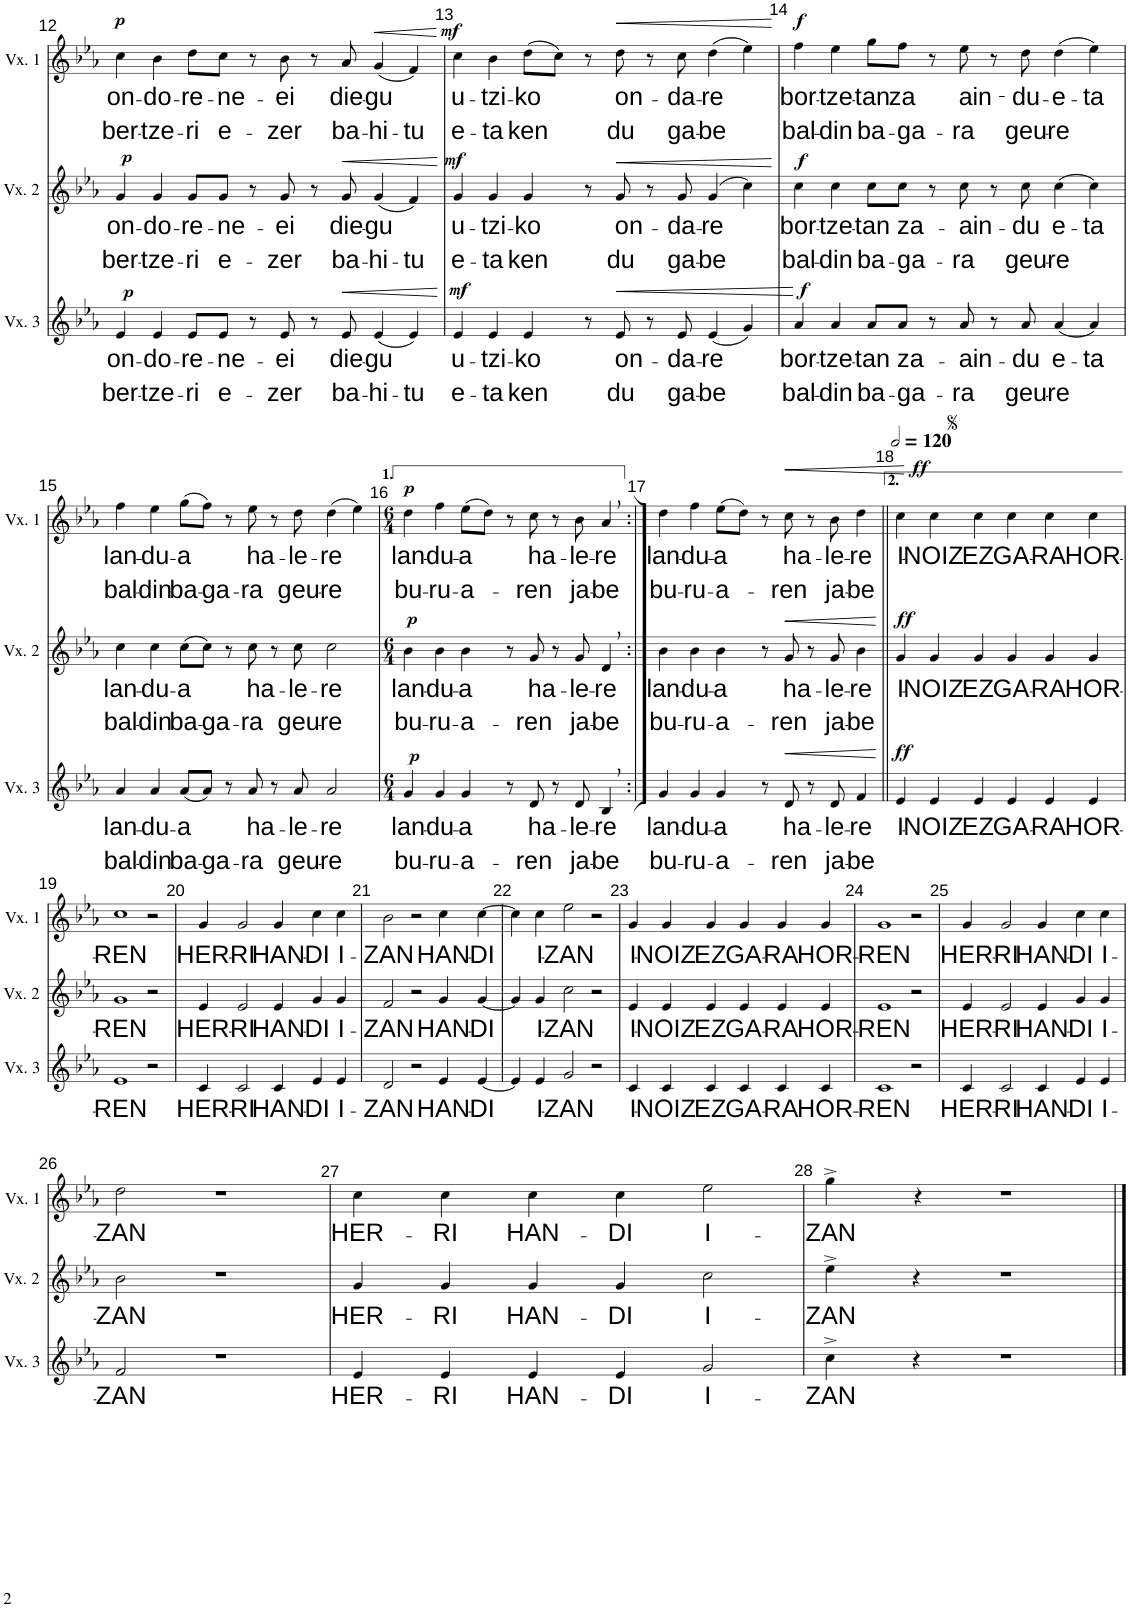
**kern	**text	**text	**text	**dynam	**kern	**text	**text	**text	**dynam	**kern	**text	**text	**text	**dynam
*part3	*part3	*part3	*part3	*part3	*part2	*part2	*part2	*part2	*part2	*part1	*part1	*part1	*part1	*part1
*staff3	*staff3	*staff3	*staff3	*staff3	*staff2	*staff2	*staff2	*staff2	*staff2	*staff1	*staff1	*staff1	*staff1	*staff1
*I"Voix 3	*	*	*	*	*I"Voix 2	*	*	*	*	*I"Voix 1	*	*	*	*
*I'Vx. 3	*	*	*	*	*I'Vx. 2	*	*	*	*	*I'Vx. 1	*	*	*	*
!!LO:PB:g=z
*clefG2	*	*	*	*	*clefG2	*	*	*	*	*clefG2	*	*	*	*
*k[b-e-a-]	*	*	*	*	*k[b-e-a-]	*	*	*	*	*k[b-e-a-]	*	*	*	*
*M7/4	*	*	*	*	*M7/4	*	*	*	*	*M7/4	*	*	*	*
=12	=12	=12	=12	=12	=12	=12	=12	=12	=12	=12	=12	=12	=12	=12
!	!LO:LY:b	!	!LO:LY:b	!LO:DY:a	!	!LO:LY:b	!	!LO:LY:b	!LO:DY:a	!	!LO:LY:b	!	!LO:LY:b	!LO:DY:a
4e-/	on-	.	ber-	p	4g/	on-	.	ber-	p	4cc\	on-	.	ber-	p
!	!LO:LY:b	!	!LO:LY:b	!	!	!LO:LY:b	!	!LO:LY:b	!	!	!LO:LY:b	!	!LO:LY:b	!
4e-/	-do-	.	-tze-	.	4g/	-do-	.	-tze-	.	4b-\	-do-	.	-tze-	.
!	!LO:LY:b	!	!LO:LY:b	!	!	!LO:LY:b	!	!LO:LY:b	!	!	!LO:LY:b	!	!LO:LY:b	!
8e-/L	-re-	.	-ri	.	8g/L	-re-	.	-ri	.	8dd\L	-re-	.	-ri	.
!	!LO:LY:b	!	!LO:LY:b	!	!	!LO:LY:b	!	!LO:LY:b	!	!	!LO:LY:b	!	!LO:LY:b	!
8e-/J	-ne-	.	e-	.	8g/J	-ne-	.	e-	.	8cc\J	-ne-	.	e-	.
8r	.	.	.	.	8r	.	.	.	.	8r	.	.	.	.
!	!LO:LY:b	!	!LO:LY:b	!	!	!LO:LY:b	!	!LO:LY:b	!	!	!LO:LY:b	!	!LO:LY:b	!
8e-/	-ei	.	-zer	.	8g/	-ei	.	-zer	.	8b-\	-ei	.	-zer	.
8r	.	.	.	.	8r	.	.	.	.	8r	.	.	.	.
!	!LO:LY:b	!	!LO:LY:b	!LO:HP:b	!	!LO:LY:b	!	!LO:LY:b	!LO:HP:b	!	!LO:LY:b	!	!LO:LY:b	!
8e-/	die-	.	ba-	<	8g/	die-	.	ba-	<	8a-/	die-	.	ba-	.
!	!LO:LY:b	!	!LO:LY:b	!	!	!LO:LY:b	!	!LO:LY:b	!	!	!LO:LY:b	!	!LO:LY:b	!LO:HP:b
(4e-/	-gu	.	-hi-	.	(4g/	-gu	.	-hi-	.	(4g/	-gu	.	-hi-	<
!	!	!	!LO:LY:b	!	!	!	!	!LO:LY:b	!	!	!	!	!LO:LY:b	!
4e-/)	.	.	-tu	.	4f/)	.	.	-tu	.	4f/)	.	.	-tu	.
.	.	.	.	[	.	.	.	.	[	.	.	.	.	[
=13	=13	=13	=13	=13	=13	=13	=13	=13	=13	=13	=13	=13	=13	=13
!	!LO:LY:b	!	!LO:LY:b	!LO:DY:a	!	!LO:LY:b	!	!LO:LY:b	!LO:DY:a	!	!LO:LY:b	!	!LO:LY:b	!LO:DY:a
4e-/	u-	.	e-	mf	4g/	u-	.	e-	mf	4cc\	u-	.	e-	mf
!	!LO:LY:b	!	!LO:LY:b	!	!	!LO:LY:b	!	!LO:LY:b	!	!	!LO:LY:b	!	!LO:LY:b	!
4e-/	-tzi-	.	-ta	.	4g/	-tzi-	.	-ta	.	4b-\	-tzi-	.	-ta	.
!	!LO:LY:b	!	!LO:LY:b	!	!	!LO:LY:b	!	!LO:LY:b	!	!	!LO:LY:b	!	!LO:LY:b	!
4e-/	-ko	.	ken	.	4g/	-ko	.	ken	.	(8dd\L	-ko	.	ken	.
.	.	.	.	.	.	.	.	.	.	8cc\J)	.	.	.	.
8r	.	.	.	.	8r	.	.	.	.	8r	.	.	.	.
!	!LO:LY:b	!	!LO:LY:b	!LO:HP:b	!	!LO:LY:b	!	!LO:LY:b	!LO:HP:b	!	!LO:LY:b	!	!LO:LY:b	!LO:HP:b
8e-/	on-	.	du	<	8g/	on-	.	du	<	8dd\	on-	.	du	<
8r	.	.	.	.	8r	.	.	.	.	8r	.	.	.	.
!	!LO:LY:b	!	!LO:LY:b	!	!	!LO:LY:b	!	!LO:LY:b	!	!	!LO:LY:b	!	!LO:LY:b	!
8e-/	-da-	.	ga-	.	8g/	-da-	.	ga-	.	8cc\	-da-	.	ga-	.
!	!LO:LY:b	!	!LO:LY:b	!	!	!LO:LY:b	!	!LO:LY:b	!	!	!LO:LY:b	!	!LO:LY:b	!
(4e-/	-re	.	-be	.	(4g/	-re	.	-be	.	(4dd\	-re	.	-be	.
4g/)	.	.	.	.	4cc\)	.	.	.	.	4ee-\)	.	.	.	.
.	.	.	.	[	.	.	.	.	[	.	.	.	.	[
=14	=14	=14	=14	=14	=14	=14	=14	=14	=14	=14	=14	=14	=14	=14
!	!LO:LY:b	!	!LO:LY:b	!LO:DY:a	!	!LO:LY:b	!	!LO:LY:b	!LO:DY:a	!	!LO:LY:b	!	!LO:LY:b	!LO:DY:a
4a-/	bor-	.	bal-	f	4cc\	bor-	.	bal-	f	4ff\	bor-	.	bal-	f
!	!LO:LY:b	!	!LO:LY:b	!	!	!LO:LY:b	!	!LO:LY:b	!	!	!LO:LY:b	!	!LO:LY:b	!
4a-/	-tze-	.	-din	.	4cc\	-tze-	.	-din	.	4ee-\	-tze-	.	-din	.
!	!LO:LY:b	!	!LO:LY:b	!	!	!LO:LY:b	!	!LO:LY:b	!	!	!LO:LY:b	!	!LO:LY:b	!
8a-/L	-tan	.	ba-	.	8cc\L	-tan	.	ba-	.	8gg\L	-tan	.	ba-	.
!	!LO:LY:b	!	!LO:LY:b	!	!	!LO:LY:b	!	!LO:LY:b	!	!	!LO:LY:b	!	!LO:LY:b	!
8a-/J	za-	.	-ga-	.	8cc\J	za-	.	-ga-	.	8ff\J	za	.	-ga-	.
8r	.	.	.	.	8r	.	.	.	.	8r	.	.	.	.
!	!LO:LY:b	!	!LO:LY:b	!	!	!LO:LY:b	!	!LO:LY:b	!	!	!LO:LY:b	!	!LO:LY:b	!
8a-/	-ain-	.	-ra	.	8cc\	-ain-	.	-ra	.	8ee-\	ain-	.	-ra	.
8r	.	.	.	.	8r	.	.	.	.	8r	.	.	.	.
!	!LO:LY:b	!	!LO:LY:b	!	!	!LO:LY:b	!	!LO:LY:b	!	!	!LO:LY:b	!	!LO:LY:b	!
8a-/	-du	.	geu-	.	8cc\	-du	.	geu-	.	8dd\	-du-	.	geu-	.
!	!LO:LY:b	!	!LO:LY:b	!	!	!LO:LY:b	!	!LO:LY:b	!	!	!LO:LY:b	!	!LO:LY:b	!
(4a-/	e-	.	-re	.	(4cc\	e-	.	-re	.	(4dd\	-e-	.	-re	.
!	!LO:LY:b	!	!	!	!	!LO:LY:b	!	!	!	!	!LO:LY:b	!	!	!
4a-/)	-ta	.	.	.	4cc\)	-ta	.	.	.	4ee-\)	-ta	.	.	.
!!LO:LB:g=z
=15	=15	=15	=15	=15	=15	=15	=15	=15	=15	=15	=15	=15	=15	=15
!	!LO:LY:b	!	!LO:LY:b	!	!	!LO:LY:b	!	!LO:LY:b	!	!	!LO:LY:b	!	!LO:LY:b	!
4a-/	lan-	.	bal-	.	4cc\	lan-	.	bal-	.	4ff\	lan-	.	bal-	.
!	!LO:LY:b	!	!LO:LY:b	!	!	!LO:LY:b	!	!LO:LY:b	!	!	!LO:LY:b	!	!LO:LY:b	!
4a-/	-du-	.	-din	.	4cc\	-du-	.	-din	.	4ee-\	-du-	.	-din	.
!	!LO:LY:b	!	!LO:LY:b	!	!	!LO:LY:b	!	!LO:LY:b	!	!	!LO:LY:b	!	!LO:LY:b	!
(8a-/L	-a	.	ba-	.	(8cc\L	-a	.	ba-	.	(8gg\L	-a	.	ba-	.
!	!	!	!LO:LY:b	!	!	!	!	!LO:LY:b	!	!	!	!	!LO:LY:b	!
8a-/J)	.	.	-ga-	.	8cc\J)	.	.	-ga-	.	8ff\J)	.	.	-ga-	.
8r	.	.	.	.	8r	.	.	.	.	8r	.	.	.	.
!	!LO:LY:b	!	!LO:LY:b	!	!	!LO:LY:b	!	!LO:LY:b	!	!	!LO:LY:b	!	!LO:LY:b	!
8a-/	ha-	.	-ra	.	8cc\	ha-	.	-ra	.	8ee-\	ha-	.	-ra	.
8r	.	.	.	.	8r	.	.	.	.	8r	.	.	.	.
!	!LO:LY:b	!	!LO:LY:b	!	!	!LO:LY:b	!	!LO:LY:b	!	!	!LO:LY:b	!	!LO:LY:b	!
8a-/	-le-	.	geu-	.	8cc\	-le-	.	geu-	.	8dd\	-le-	.	geu-	.
!	!LO:LY:b	!	!LO:LY:b	!	!	!LO:LY:b	!	!LO:LY:b	!	!	!LO:LY:b	!	!LO:LY:b	!
2a-/	-re	.	-re	.	2cc\	-re	.	-re	.	(4dd\	-re	.	-re	.
.	.	.	.	.	.	.	.	.	.	4ee-\)	.	.	.	.
=16	=16	=16	=16	=16	=16	=16	=16	=16	=16	=16	=16	=16	=16	=16
*M6/4	*	*	*	*	*M6/4	*	*	*	*	*M6/4	*	*	*	*
!	!LO:LY:b	!	!LO:LY:b	!LO:DY:a	!	!LO:LY:b	!	!LO:LY:b	!LO:DY:a	!	!LO:LY:b	!	!LO:LY:b	!LO:DY:a
4g/	lan-	.	bu-	p	4b-\	lan-	.	bu-	p	4dd\	lan-	.	bu-	p
!	!LO:LY:b	!	!LO:LY:b	!	!	!LO:LY:b	!	!LO:LY:b	!	!	!LO:LY:b	!	!LO:LY:b	!
4g/	-du-	.	-ru-	.	4b-\	-du-	.	-ru-	.	4ff\	-du-	.	-ru-	.
!	!LO:LY:b	!	!LO:LY:b	!	!	!LO:LY:b	!	!LO:LY:b	!	!	!LO:LY:b	!	!LO:LY:b	!
4g/	-a	.	-a-	.	4b-\	-a	.	-a-	.	(8ee-\L	-a	.	-a-	.
.	.	.	.	.	.	.	.	.	.	8dd\J)	.	.	.	.
8r	.	.	.	.	8r	.	.	.	.	8r	.	.	.	.
!	!LO:LY:b	!	!LO:LY:b	!	!	!LO:LY:b	!	!LO:LY:b	!	!	!LO:LY:b	!	!LO:LY:b	!
8d/	ha-	.	-ren	.	8g/	ha-	.	-ren	.	8cc\	ha-	.	-ren	.
8r	.	.	.	.	8r	.	.	.	.	8r	.	.	.	.
!	!LO:LY:b	!	!LO:LY:b	!	!	!LO:LY:b	!	!LO:LY:b	!	!	!LO:LY:b	!	!LO:LY:b	!
8d/	-le-	.	ja-	.	8g/	-le-	.	ja-	.	8b-\	-le-	.	ja-	.
!	!LO:LY:b	!	!LO:LY:b	!	!	!LO:LY:b	!	!LO:LY:b	!	!	!LO:LY:b	!	!LO:LY:b	!
4B-,/	-re	.	-be	.	4d,/	-re	.	-be	.	4a-,/	-re	.	-be	.
=17:|!	=17:|!	=17:|!	=17:|!	=17:|!	=17:|!	=17:|!	=17:|!	=17:|!	=17:|!	=17:|!	=17:|!	=17:|!	=17:|!	=17:|!
!	!LO:LY:b	!	!LO:LY:b	!	!	!LO:LY:b	!	!LO:LY:b	!	!	!LO:LY:b	!	!LO:LY:b	!
4g/	lan-	.	bu-	.	4b-\	lan-	.	bu-	.	4dd\	lan-	.	bu-	.
!	!LO:LY:b	!	!LO:LY:b	!	!	!LO:LY:b	!	!LO:LY:b	!	!	!LO:LY:b	!	!LO:LY:b	!
4g/	-du-	.	-ru-	.	4b-\	-du-	.	-ru-	.	4ff\	-du-	.	-ru-	.
!	!LO:LY:b	!	!LO:LY:b	!	!	!LO:LY:b	!	!LO:LY:b	!	!	!LO:LY:b	!	!LO:LY:b	!
4g/	-a	.	-a-	.	4b-\	-a	.	-a-	.	(8ee-\L	-a	.	-a-	.
.	.	.	.	.	.	.	.	.	.	8dd\J)	.	.	.	.
8r	.	.	.	.	8r	.	.	.	.	8r	.	.	.	.
!	!LO:LY:b	!	!LO:LY:b	!LO:HP:b	!	!LO:LY:b	!	!LO:LY:b	!LO:HP:b	!	!LO:LY:b	!	!LO:LY:b	!LO:HP:b
8d/	ha-	.	-ren	<	8g/	ha-	.	-ren	<	8cc\	ha-	.	-ren	<
8r	.	.	.	.	8r	.	.	.	.	8r	.	.	.	.
!	!LO:LY:b	!	!LO:LY:b	!	!	!LO:LY:b	!	!LO:LY:b	!	!	!LO:LY:b	!	!LO:LY:b	!
8d/	-le-	.	ja-	.	8g/	-le-	.	ja-	.	8b-\	-le-	.	ja-	.
!	!LO:LY:b	!	!LO:LY:b	!	!	!LO:LY:b	!	!LO:LY:b	!	!	!LO:LY:b	!	!LO:LY:b	!
4f/	-re	.	-be	.	4b-\	-re	.	-be	.	4dd\	-re	.	-be	.
.	.	.	.	[	.	.	.	.	[	.	.	.	.	[
=18||	=18||	=18||	=18||	=18||	=18||	=18||	=18||	=18||	=18||	=18||	=18||	=18||	=18||	=18||
*	*	*	*	*	*	*	*	*	*	*MM240	*	*	*	*
!	!LO:LY:b	!	!	!LO:DY:a	!	!LO:LY:b	!	!	!LO:DY:a	!	!LO:LY:b	!	!	!LO:DY:a
4e-/	I-	.	.	ff	4g/	I-	.	.	ff	4cc\	I-	.	.	ff
!	!LO:LY:b	!	!	!	!	!LO:LY:b	!	!	!	!	!LO:LY:b	!	!	!
4e-/	-NOIZ	.	.	.	4g/	-NOIZ	.	.	.	4cc\	-NOIZ	.	.	.
!	!LO:LY:b	!	!	!	!	!LO:LY:b	!	!	!	!	!LO:LY:b	!	!	!
4e-/	EZ	.	.	.	4g/	EZ	.	.	.	4cc\	EZ	.	.	.
!	!LO:LY:b	!	!	!	!	!LO:LY:b	!	!	!	!	!LO:LY:b	!	!	!
4e-/	GA-	.	.	.	4g/	GA-	.	.	.	4cc\	GA-	.	.	.
!	!LO:LY:b	!	!	!	!	!LO:LY:b	!	!	!	!	!LO:LY:b	!	!	!
4e-/	-RA	.	.	.	4g/	-RA	.	.	.	4cc\	-RA	.	.	.
!	!LO:LY:b	!	!	!	!	!LO:LY:b	!	!	!	!	!LO:LY:b	!	!	!
4e-/	HOR-	.	.	.	4g/	HOR-	.	.	.	4cc\	HOR-	.	.	.
!!LO:LB:g=z
=19	=19	=19	=19	=19	=19	=19	=19	=19	=19	=19	=19	=19	=19	=19
!	!LO:LY:b	!	!	!	!	!LO:LY:b	!	!	!	!	!LO:LY:b	!	!	!
1e-	-REN	.	.	.	1g	-REN	.	.	.	1cc	-REN	.	.	.
2r	.	.	.	.	2r	.	.	.	.	2r	.	.	.	.
=20	=20	=20	=20	=20	=20	=20	=20	=20	=20	=20	=20	=20	=20	=20
!	!LO:LY:b	!	!	!	!	!LO:LY:b	!	!	!	!	!LO:LY:b	!	!	!
4c/	HER-	.	.	.	4e-/	HER-	.	.	.	4g/	HER-	.	.	.
!	!LO:LY:b	!	!	!	!	!LO:LY:b	!	!	!	!	!LO:LY:b	!	!	!
2c/	-RI	.	.	.	2e-/	-RI	.	.	.	2g/	-RI	.	.	.
!	!LO:LY:b	!	!	!	!	!LO:LY:b	!	!	!	!	!LO:LY:b	!	!	!
4c/	HAN-	.	.	.	4e-/	HAN-	.	.	.	4g/	HAN-	.	.	.
!	!LO:LY:b	!	!	!	!	!LO:LY:b	!	!	!	!	!LO:LY:b	!	!	!
4e-/	-DI	.	.	.	4g/	-DI	.	.	.	4cc\	-DI	.	.	.
!	!LO:LY:b	!	!	!	!	!LO:LY:b	!	!	!	!	!LO:LY:b	!	!	!
4e-/	I-	.	.	.	4g/	I-	.	.	.	4cc\	I-	.	.	.
=21	=21	=21	=21	=21	=21	=21	=21	=21	=21	=21	=21	=21	=21	=21
!	!LO:LY:b	!	!	!	!	!LO:LY:b	!	!	!	!	!LO:LY:b	!	!	!
2d/	-ZAN	.	.	.	2f/	-ZAN	.	.	.	2b-\	-ZAN	.	.	.
2r	.	.	.	.	2r	.	.	.	.	2r	.	.	.	.
!	!LO:LY:b	!	!	!	!	!LO:LY:b	!	!	!	!	!LO:LY:b	!	!	!
4e-/	HAN-	.	.	.	4g/	HAN-	.	.	.	4cc\	HAN-	.	.	.
!	!LO:LY:b	!	!	!	!	!LO:LY:b	!	!	!	!	!LO:LY:b	!	!	!
[4e-/	-DI	.	.	.	[4g/	-DI	.	.	.	[4cc\	-DI	.	.	.
=22	=22	=22	=22	=22	=22	=22	=22	=22	=22	=22	=22	=22	=22	=22
4e-/]	.	.	.	.	4g/]	.	.	.	.	4cc\]	.	.	.	.
!	!LO:LY:b	!	!	!	!	!LO:LY:b	!	!	!	!	!LO:LY:b	!	!	!
4e-/	I-	.	.	.	4g/	I-	.	.	.	4cc\	I-	.	.	.
!	!LO:LY:b	!	!	!	!	!LO:LY:b	!	!	!	!	!LO:LY:b	!	!	!
2g/	-ZAN	.	.	.	2cc\	-ZAN	.	.	.	2ee-\	-ZAN	.	.	.
2r	.	.	.	.	2r	.	.	.	.	2r	.	.	.	.
=23	=23	=23	=23	=23	=23	=23	=23	=23	=23	=23	=23	=23	=23	=23
!	!LO:LY:b	!	!	!	!	!LO:LY:b	!	!	!	!	!LO:LY:b	!	!	!
4c/	I-	.	.	.	4e-/	I-	.	.	.	4g/	I-	.	.	.
!	!LO:LY:b	!	!	!	!	!LO:LY:b	!	!	!	!	!LO:LY:b	!	!	!
4c/	-NOIZ	.	.	.	4e-/	-NOIZ	.	.	.	4g/	-NOIZ	.	.	.
!	!LO:LY:b	!	!	!	!	!LO:LY:b	!	!	!	!	!LO:LY:b	!	!	!
4c/	EZ	.	.	.	4e-/	EZ	.	.	.	4g/	EZ	.	.	.
!	!LO:LY:b	!	!	!	!	!LO:LY:b	!	!	!	!	!LO:LY:b	!	!	!
4c/	GA-	.	.	.	4e-/	GA-	.	.	.	4g/	GA-	.	.	.
!	!LO:LY:b	!	!	!	!	!LO:LY:b	!	!	!	!	!LO:LY:b	!	!	!
4c/	-RA	.	.	.	4e-/	-RA	.	.	.	4g/	-RA	.	.	.
!	!LO:LY:b	!	!	!	!	!LO:LY:b	!	!	!	!	!LO:LY:b	!	!	!
4c/	HOR-	.	.	.	4e-/	HOR-	.	.	.	4g/	HOR-	.	.	.
=24	=24	=24	=24	=24	=24	=24	=24	=24	=24	=24	=24	=24	=24	=24
!	!LO:LY:b	!	!	!	!	!LO:LY:b	!	!	!	!	!LO:LY:b	!	!	!
1c	-REN	.	.	.	1e-	-REN	.	.	.	1g	-REN	.	.	.
2r	.	.	.	.	2r	.	.	.	.	2r	.	.	.	.
=25	=25	=25	=25	=25	=25	=25	=25	=25	=25	=25	=25	=25	=25	=25
!	!LO:LY:b	!	!	!	!	!LO:LY:b	!	!	!	!	!LO:LY:b	!	!	!
4c/	HER-	.	.	.	4e-/	HER-	.	.	.	4g/	HER-	.	.	.
!	!LO:LY:b	!	!	!	!	!LO:LY:b	!	!	!	!	!LO:LY:b	!	!	!
2c/	-RI	.	.	.	2e-/	-RI	.	.	.	2g/	-RI	.	.	.
!	!LO:LY:b	!	!	!	!	!LO:LY:b	!	!	!	!	!LO:LY:b	!	!	!
4c/	HAN-	.	.	.	4e-/	HAN-	.	.	.	4g/	HAN-	.	.	.
!	!LO:LY:b	!	!	!	!	!LO:LY:b	!	!	!	!	!LO:LY:b	!	!	!
4e-/	-DI	.	.	.	4g/	-DI	.	.	.	4cc\	-DI	.	.	.
!	!LO:LY:b	!	!	!	!	!LO:LY:b	!	!	!	!	!LO:LY:b	!	!	!
4e-/	I-	.	.	.	4g/	I-	.	.	.	4cc\	I-	.	.	.
!!LO:LB:g=z
=26	=26	=26	=26	=26	=26	=26	=26	=26	=26	=26	=26	=26	=26	=26
!	!LO:LY:b	!	!	!	!	!LO:LY:b	!	!	!	!	!LO:LY:b	!	!	!
2f/	-ZAN	.	.	.	2b-\	-ZAN	.	.	.	2dd\	-ZAN	.	.	.
1r	.	.	.	.	1r	.	.	.	.	1r	.	.	.	.
=27	=27	=27	=27	=27	=27	=27	=27	=27	=27	=27	=27	=27	=27	=27
!	!LO:LY:b	!	!	!	!	!LO:LY:b	!	!	!	!	!LO:LY:b	!	!	!
4e-/	HER-	.	.	.	4g/	HER-	.	.	.	4cc\	HER-	.	.	.
!	!LO:LY:b	!	!	!	!	!LO:LY:b	!	!	!	!	!LO:LY:b	!	!	!
4e-/	-RI	.	.	.	4g/	-RI	.	.	.	4cc\	-RI	.	.	.
!	!LO:LY:b	!	!	!	!	!LO:LY:b	!	!	!	!	!LO:LY:b	!	!	!
4e-/	HAN-	.	.	.	4g/	HAN-	.	.	.	4cc\	HAN-	.	.	.
!	!LO:LY:b	!	!	!	!	!LO:LY:b	!	!	!	!	!LO:LY:b	!	!	!
4e-/	-DI	.	.	.	4g/	-DI	.	.	.	4cc\	-DI	.	.	.
!	!LO:LY:b	!	!	!	!	!LO:LY:b	!	!	!	!	!LO:LY:b	!	!	!
2g/	I-	.	.	.	2cc\	I-	.	.	.	2ee-\	I-	.	.	.
=28	=28	=28	=28	=28	=28	=28	=28	=28	=28	=28	=28	=28	=28	=28
!	!LO:LY:b	!	!	!	!	!LO:LY:b	!	!	!	!	!LO:LY:b	!	!	!
4cc^\	-ZAN	.	.	.	4ee-^\	-ZAN	.	.	.	4gg^\	-ZAN	.	.	.
4r	.	.	.	.	4r	.	.	.	.	4r	.	.	.	.
1r	.	.	.	.	1r	.	.	.	.	1r	.	.	.	.
==	==	==	==	==	==	==	==	==	==	==	==	==	==	==
*-	*-	*-	*-	*-	*-	*-	*-	*-	*-	*-	*-	*-	*-	*-
